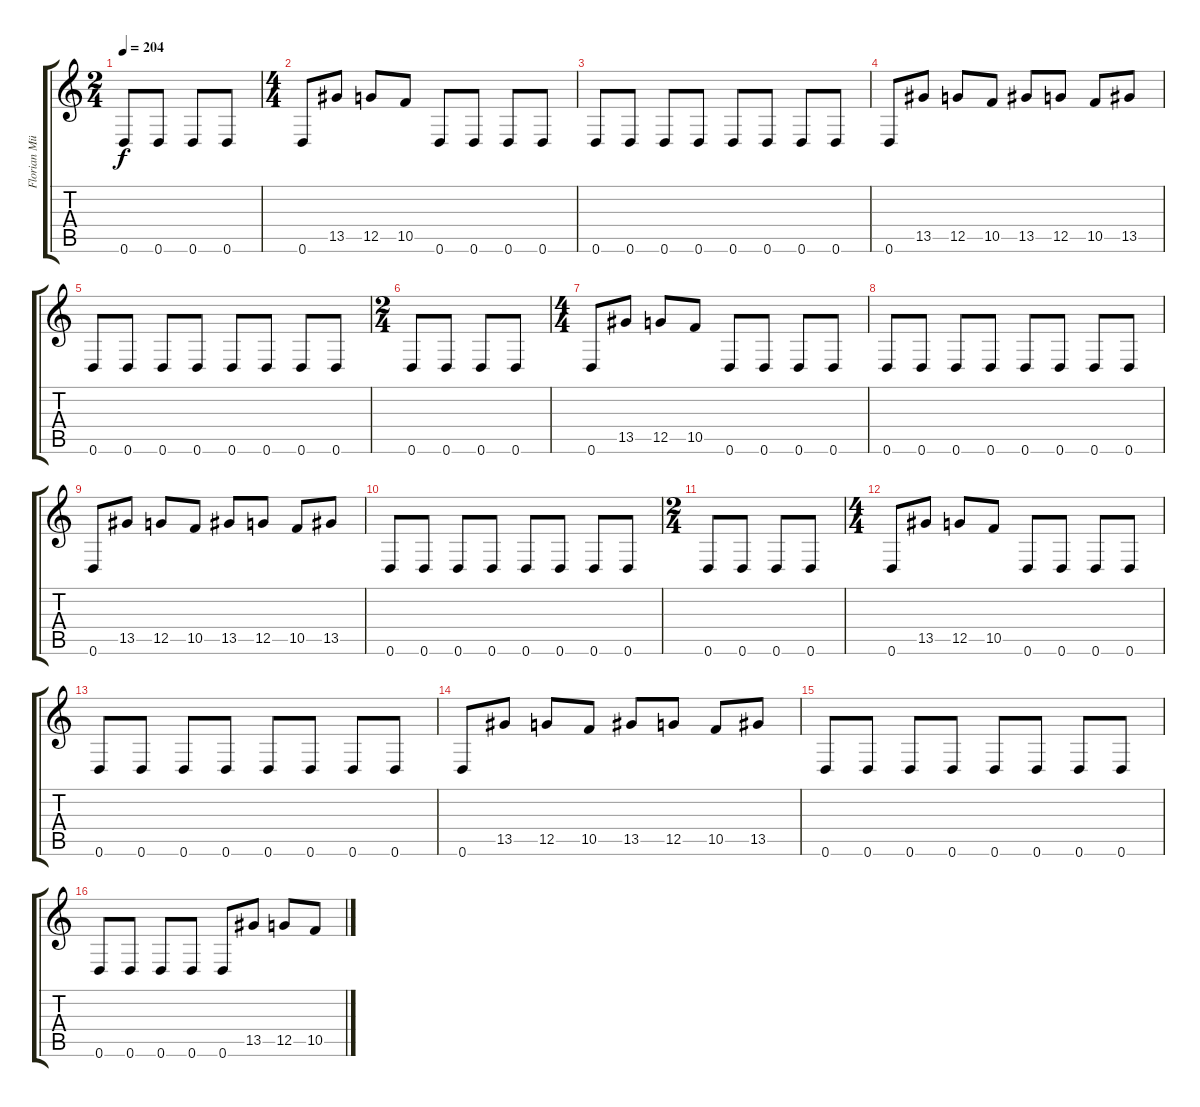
\track ("Florian Müller" "Florian Mü") {instrument distortionguitar}
\staff {score tabs}
\tuning (D4 A3 F3 C3 G2 D2) {hide}
\ts (2 4)
\tempo 204
\clef g2
\ks c
0.6.8{dy f} 0.6.8 0.6.8 0.6.8 |
\ts (4 4)
0.6.8 13.5.8 12.5.8 10.5.8 0.6.8 0.6.8 0.6.8 0.6.8 |
0.6.8 0.6.8 0.6.8 0.6.8 0.6.8 0.6.8 0.6.8 0.6.8 |
0.6.8 13.5.8 12.5.8 10.5.8 13.5.8 12.5.8 10.5.8 13.5.8 |
0.6.8 0.6.8 0.6.8 0.6.8 0.6.8 0.6.8 0.6.8 0.6.8 |
\ts (2 4)
0.6.8 0.6.8 0.6.8 0.6.8 |
\ts (4 4)
0.6.8 13.5.8 12.5.8 10.5.8 0.6.8 0.6.8 0.6.8 0.6.8 |
0.6.8 0.6.8 0.6.8 0.6.8 0.6.8 0.6.8 0.6.8 0.6.8 |
0.6.8 13.5.8 12.5.8 10.5.8 13.5.8 12.5.8 10.5.8 13.5.8 |
0.6.8 0.6.8 0.6.8 0.6.8 0.6.8 0.6.8 0.6.8 0.6.8 |
\ts (2 4)
0.6.8 0.6.8 0.6.8 0.6.8 |
\ts (4 4)
0.6.8 13.5.8 12.5.8 10.5.8 0.6.8 0.6.8 0.6.8 0.6.8 |
0.6.8 0.6.8 0.6.8 0.6.8 0.6.8 0.6.8 0.6.8 0.6.8 |
0.6.8 13.5.8 12.5.8 10.5.8 13.5.8 12.5.8 10.5.8 13.5.8 |
0.6.8 0.6.8 0.6.8 0.6.8 0.6.8 0.6.8 0.6.8 0.6.8 |
0.6.8 0.6.8 0.6.8 0.6.8 0.6.8 13.5.8 12.5.8 10.5.8
